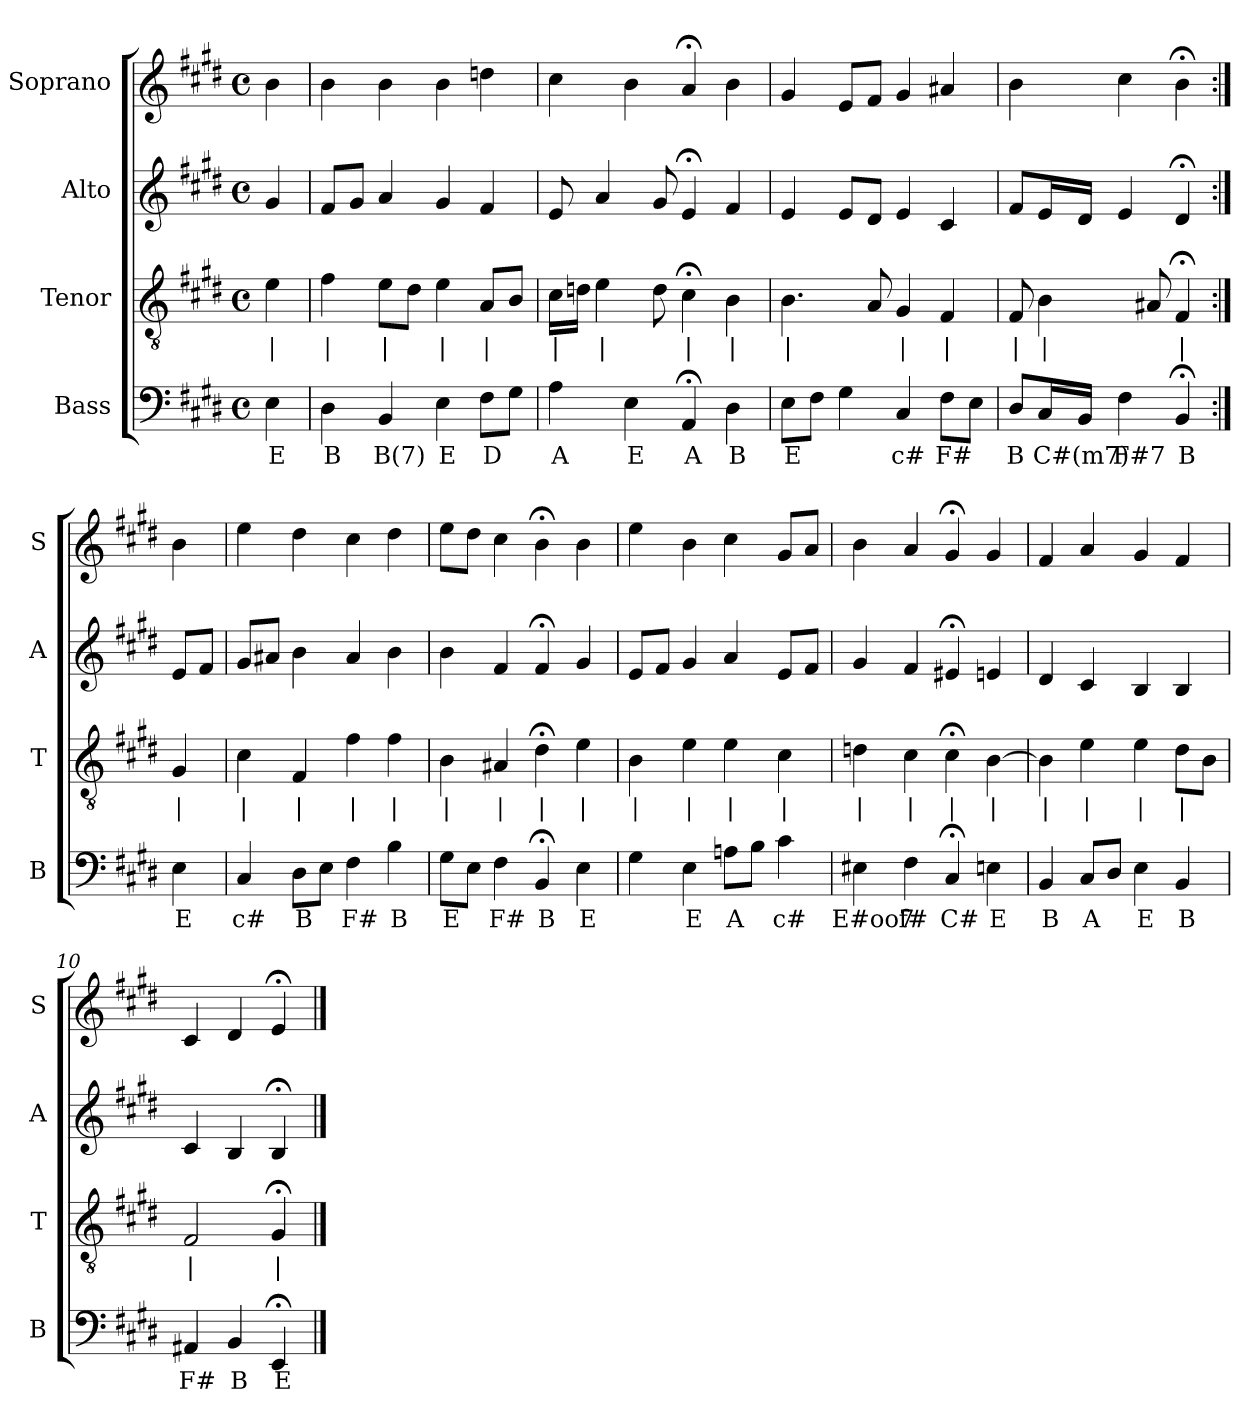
**kern	**text	**kern	**text	**kern	**kern
*part4	*part4	*part3	*part3	*part2	*part1
*staff4	*staff4	*staff3	*staff3	*staff2	*staff1
*I"Bass	*	*I"Tenor	*	*I"Alto	*I"Soprano
*I'B	*	*I'T	*	*I'A	*I'S
*clefF4	*	*clefGv2	*	*clefG2	*clefG2
*k[f#c#g#d#]	*	*k[f#c#g#d#]	*	*k[f#c#g#d#]	*k[f#c#g#d#]
*E:	*	*E:	*	*E:	*E:
*M4/4	*	*M4/4	*	*M4/4	*M4/4
*met(c)	*	*met(c)	*	*met(c)	*met(c)
*MM100	*	*MM100	*	*MM100	*MM100
=	=	=	=	=	=
4E	E	4e	|	4g#	4b
=1	=1	=1	=1	=1	=1
4D#	B	4f#	|	8f#L	4b
.	.	.	.	8g#J	.
4BB	B(7)	8eL	|	4a	4b
.	.	8d#J	.	.	.
4E	E	4e	|	4g#	4b
8F#L	D	8AL	|	4f#	4ddn
8G#J	.	8BJ	.	.	.
=2	=2	=2	=2	=2	=2
4A	A	16c#LL	|	8e	4cc#
.	.	16dnJJ	.	.	.
.	.	4e	|	4a	.
4E	E	.	.	.	4b
.	.	8d	.	8g#	.
4AA;<	A	4c#;<	|	4e;<	4a;<
4D#	B	4B	|	4f#	4b
=3	=3	=3	=3	=3	=3
8EL	E	4.B	|	4e	4g#
8F#J	.	.	.	.	.
4G#	.	.	.	8eL	8eL
.	.	8A	.	8d#J	8f#J
4C#	c#	4G#	|	4e	4g#
8F#L	F#	4F#	|	4c#	4a#X
8EJ	.	.	.	.	.
=4	=4	=4	=4	=4	=4
8D#L	B	8F#	|	8f#L	4b
16C#L	C#(m7)	4B	|	16eL	.
16BBJJ	.	.	.	16d#JJ	.
4F#	F#7	.	.	4e	4cc#
.	.	8A#X	.	.	.
4BB;<	B	4F#;<	|	4d#;<	4b;<
=:|!	=:|!	=:|!	=:|!	=:|!	=:|!
4E	E	4G#	|	8eL	4b
.	.	.	.	8f#J	.
=5	=5	=5	=5	=5	=5
4C#	c#	4c#	|	8g#L	4ee
.	.	.	.	8a#XJ	.
8D#L	B	4F#	|	4b	4dd#
8EJ	.	.	.	.	.
4F#	F#	4f#	|	4a#	4cc#
4B	B	4f#	|	4b	4dd#
=6	=6	=6	=6	=6	=6
8G#L	E	4B	|	4b	8eeL
8EJ	.	.	.	.	8dd#J
4F#	F#	4A#X	|	4f#	4cc#
4BB;<	B	4d#;<	|	4f#;<	4b;<
4E	E	4e	|	4g#	4b
=7	=7	=7	=7	=7	=7
4G#	.	4B	|	8eL	4ee
.	.	.	.	8f#J	.
4E	E	4e	|	4g#	4b
8AnL	A	4e	|	4a	4cc#
8BJ	.	.	.	.	.
4c#	c#	4c#	|	8eL	8g#L
.	.	.	.	8f#J	8aJ
=8	=8	=8	=8	=8	=8
4E#X	E#oo7	4dn	|	4g#	4b
4F#	f#	4c#	|	4f#	4a
4C#;<	C#	4c#;<	|	4e#X;<	4g#;<
4En	E	[4B	|	4en	4g#
=9	=9	=9	=9	=9	=9
4BB	B	4B]	|	4d#	4f#
8C#L	A	4e	|	4c#	4a
8D#J	.	.	.	.	.
4E	E	4e	|	4B	4g#
4BB	B	8d#L	|	4B	4f#
.	.	8BJ	.	.	.
=10	=10	=10	=10	=10	=10
4AA#X	F#	2F#	|	4c#	4c#
4BB	B	.	.	4B	4d#
4EE;<	E	4G#;<	|	4B;<	4e;<
==	==	==	==	==	==
*-	*-	*-	*-	*-	*-
